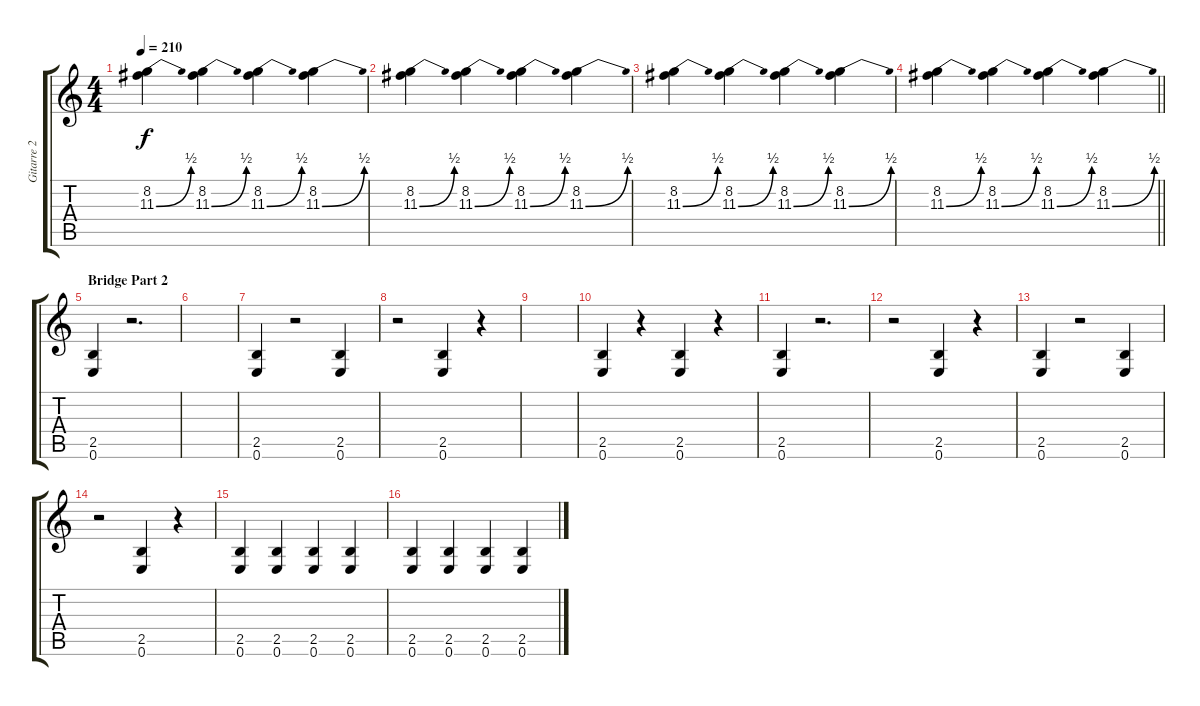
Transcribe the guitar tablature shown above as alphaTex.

\track ("Gitarre 2" "Gitarre 2") {instrument distortionguitar}
\staff {score tabs}
\tuning (E4 B3 G3 D3 A2 E2) {hide}
\ts (4 4)
\tempo 210
\clef g2
\ks c
(8.2 11.3{be (bend 0 0 60 2)}).4{dy f} (8.2 11.3{be (bend 0 0 60 2)}).4 (8.2 11.3{be (bend 0 0 60 2)}).4 (8.2 11.3{be (bend 0 0 60 2)}).4 |
(8.2 11.3{be (bend 0 0 60 2)}).4 (8.2 11.3{be (bend 0 0 60 2)}).4 (8.2 11.3{be (bend 0 0 60 2)}).4 (8.2 11.3{be (bend 0 0 60 2)}).4 |
(8.2 11.3{be (bend 0 0 60 2)}).4 (8.2 11.3{be (bend 0 0 60 2)}).4 (8.2 11.3{be (bend 0 0 60 2)}).4 (8.2 11.3{be (bend 0 0 60 2)}).4 |
\barLineRight lightlight
(8.2 11.3{be (bend 0 0 60 2)}).4 (8.2 11.3{be (bend 0 0 60 2)}).4 (8.2 11.3{be (bend 0 0 60 2)}).4 (8.2 11.3{be (bend 0 0 60 2)}).4 |
\section ("" "Bridge Part 2")
(2.5 0.6).4 r.2{d} |
|
(2.5 0.6).4 r.2 (2.5 0.6).4 |
r.2 (2.5 0.6).4 r.4 |
|
(2.5 0.6).4 r.4 (2.5 0.6).4 r.4 |
(2.5 0.6).4 r.2{d} |
r.2 (2.5 0.6).4 r.4 |
(2.5 0.6).4 r.2 (2.5 0.6).4 |
r.2 (2.5 0.6).4 r.4 |
(2.5 0.6).4 (2.5 0.6).4 (2.5 0.6).4 (2.5 0.6).4 |
(2.5 0.6).4 (2.5 0.6).4 (2.5 0.6).4 (2.5 0.6).4
